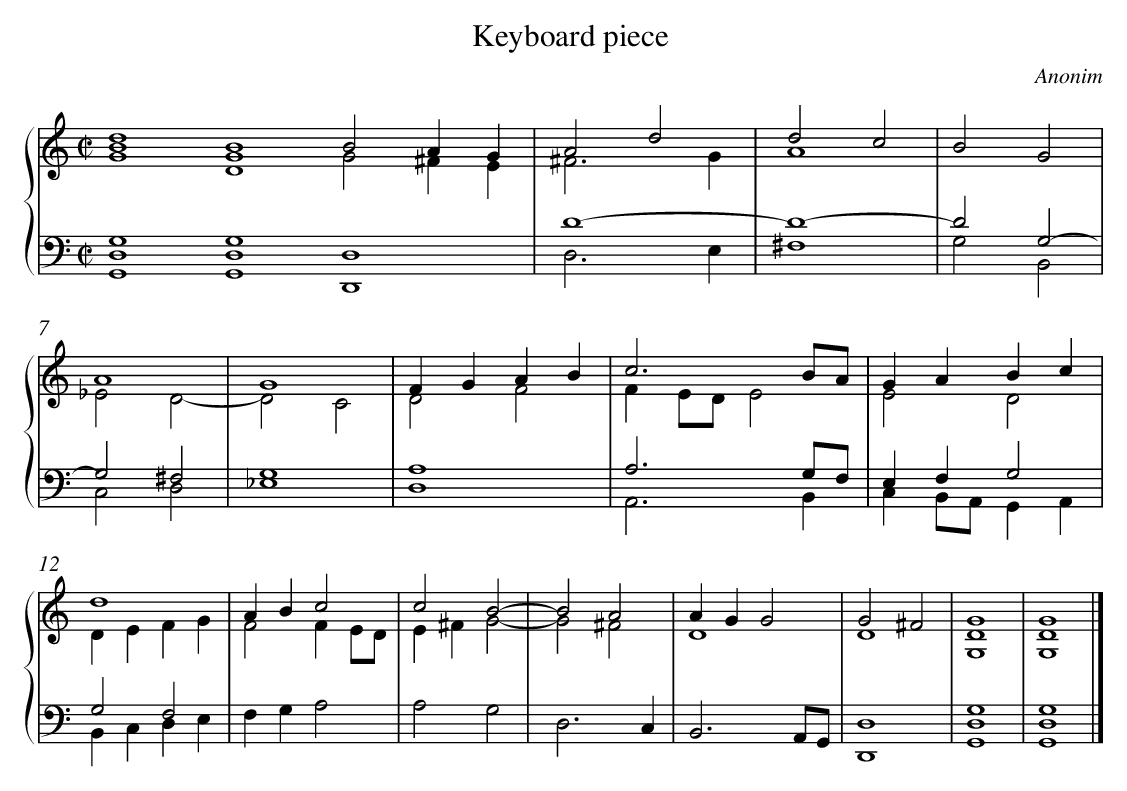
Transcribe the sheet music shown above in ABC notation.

X:1
T: Keyboard piece
C: Anonim
L: 1/4
M: C|
%%staves {1 2}
V: 1 clef=treble
V: 2 clef=bass
K: C
[V:1] [d4B4G4] [|]
[V:2] [G,4D,4G,,4] [|]
[V:1] [B4G4D4] [|]
[V:2] [G,4D,4G,,4] [|]
[V:1] B2AG & G2^FE |
[V:2] [D,4D,,4] |
[V:1] A2d2 & ^F3G |
[V:2] D4- & D,3E, |
[V:1] d2c2 & A4 |
[V:2] D4- & ^F,4 |
[V:1] B2G2 |
[V:2] D2G,2- & G,2B,,2 |
[V:1] A4 & _E2D2- |
[V:2] G,2^F,2 & C,2D,2 |
[V:1] G4 & D2C2 |
[V:2] G,4 & _E,4 |
[V:1] FGAB & D2F2 |
[V:2] A,4 & D,4 |
[V:1] c3B/A/ & FE/D/E2 |
[V:2] A,3G,/F,/ & A,,3B,, |
[V:1] GABc & E2D2 |
[V:2] E,F,G,2 & C,B,,/A,,/G,,A,, |
[V:1] d4 & DEFG |
[V:2] G,2F,2 & B,,C,D,E, |
[V:1] ABc2 & F2FE/D/ |
[V:2] F,G,A,2 |
[V:1] c2B2- & E^FG2- |
[V:2] A,2G,2 |
[V:1] B2A2 & G2^F2 |
[V:2] D,3C, |
[V:1] AGG2 & D4 |
[V:2] B,,3A,,/G,,/ |
[V:1] G2^F2 & D4 |
[V:2] [D,4D,,4] |
[V:1] [G4D4G,4] |
[V:2] [G,4D,4G,,4] |
[V:1] [G4D4G,4] |]
[V:2] [G,4D,4G,,4] |]
